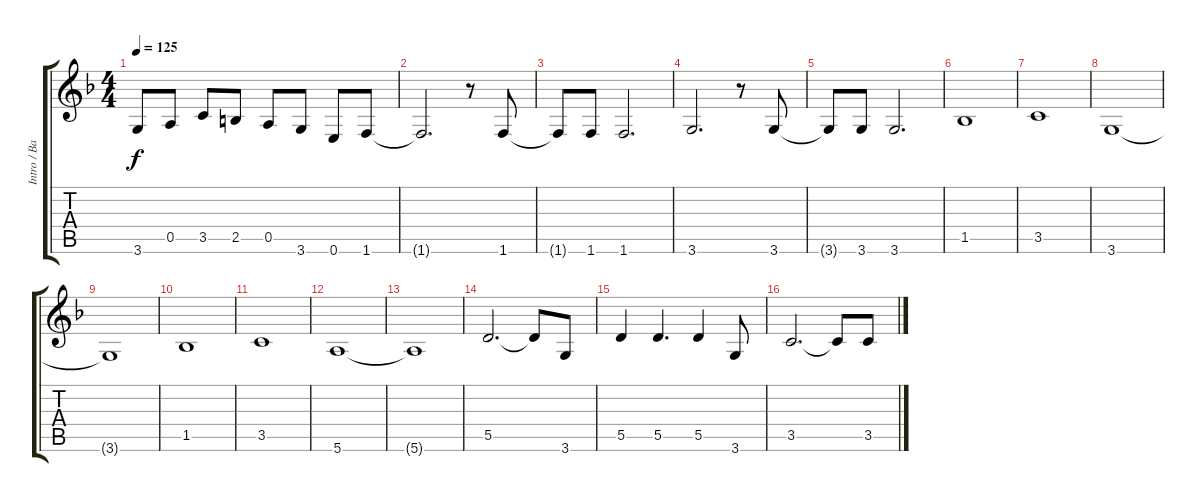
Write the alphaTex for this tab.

\track ("Intro / Bajo" "Intro / Ba") {instrument acousticguitarsteel}
\staff {score tabs}
\tuning (E4 B3 G3 D3 A2 E2) {hide}
\ts (4 4)
\tempo 125
\clef g2
\ks f
3.6.8{dy f} 0.5.8 3.5.8 2.5.8 0.5.8 3.6.8 0.6.8 1.6.8 |
1.6{t}.2{d} r.8 1.6.8 |
1.6{t}.8 1.6.8 1.6.2{d} |
3.6.2{d} r.8 3.6.8 |
3.6{t}.8 3.6.8 3.6.2{d} |
1.5.1 |
3.5.1 |
3.6.1 |
3.6{t}.1 |
1.5.1 |
3.5.1 |
5.6.1 |
5.6{t}.1 |
5.5.2{d} 5.5{t}.8 3.6.8 |
5.5.4 5.5.4{d} 5.5.4 3.6.8 |
3.5.2{d} 3.5{t}.8 3.5.8
